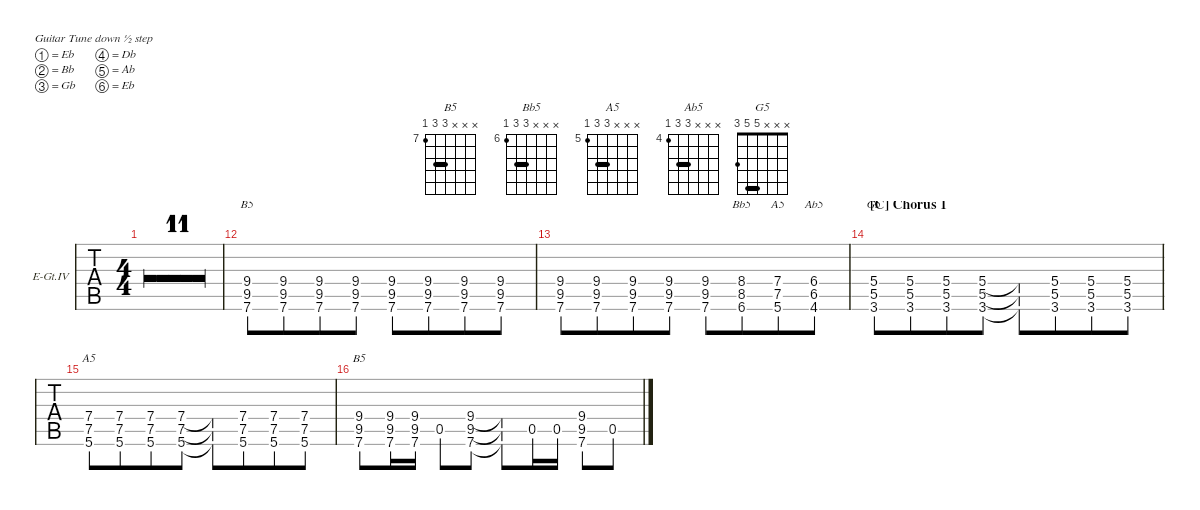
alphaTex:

\hideDynamics
\bracketExtendMode nobrackets
\firstSystemTrackNameOrientation horizontal
\otherSystemsTrackNameOrientation horizontal
\track ("E.Guitar IV (Right)" "E-Gt.IV") {multiBarRest instrument distortionguitar}
\staff {tabs}
\tuning (Eb4 Bb3 Gb3 Db3 Ab2 Eb2)
\chord ("B5" x x x 9 9 7) {firstfret 7 barre 9}
\chord ("Bb5" x x x 8 8 6) {firstfret 6 barre 8}
\chord ("A5" x x x 7 7 5) {firstfret 5 barre 7}
\chord ("Ab5" x x x 6 6 4) {firstfret 4 barre 6}
\chord ("G5" x x x 5 5 3) {barre 5}
\ts (4 4)
\tempo 116
\clef g2
\ks db
r.1{dy f} |
r.1 |
r.1 |
r.1 |
r.1 |
r.1 |
r.1 |
r.1 |
r.1 |
r.1 |
r.1 |
(7.6 9.5 9.4).8{ch "B5" beam merge} (7.6 9.5 9.4).8{beam merge} (7.6 9.5 9.4).8{beam merge} (7.6 9.5 9.4).8 (7.6 9.5 9.4).8{beam merge} (7.6 9.5 9.4).8{beam merge} (7.6 9.5 9.4).8{beam merge} (7.6 9.5 9.4).8 |
(7.6 9.5 9.4).8{beam merge} (7.6 9.5 9.4).8{beam merge} (7.6 9.5 9.4).8{beam merge} (7.6 9.5 9.4).8 (7.6 9.5 9.4).8{beam merge} (6.6 8.5 8.4).8{ch "Bb5" beam merge} (5.6 7.5 7.4).8{ch "A5" beam merge} (4.6 6.5 6.4).8{ch "Ab5"} |
\section ("C" "Chorus 1")
(3.6 5.5 5.4).8{ch "G5" beam merge} (3.6 5.5 5.4).8{beam merge} (3.6 5.5 5.4).8{beam merge} (3.6 5.5 5.4).8 (3.6{t} 5.5{t} 5.4{t}).8{beam merge} (3.6 5.5 5.4).8{beam merge} (3.6 5.5 5.4).8{beam merge} (3.6 5.5 5.4).8 |
(5.6 7.5 7.4).8{ch "A5" beam merge} (5.6 7.5 7.4).8{beam merge} (5.6 7.5 7.4).8{beam merge} (5.6 7.5 7.4).8 (5.6{t} 7.5{t} 7.4{t}).8{beam merge} (5.6 7.5 7.4).8{beam merge} (5.6 7.5 7.4).8{beam merge} (5.6 7.5 7.4).8 |
(7.6 9.5 9.4).8{ch "B5"} (7.6 9.5 9.4).16 (7.6 9.5 9.4).16 0.5.8 (7.6 9.5 9.4).8 (9.4{t} 9.5{t} 7.6{t}).8 0.5.16 0.5.16 (7.6 9.5 9.4).8 0.5.8
